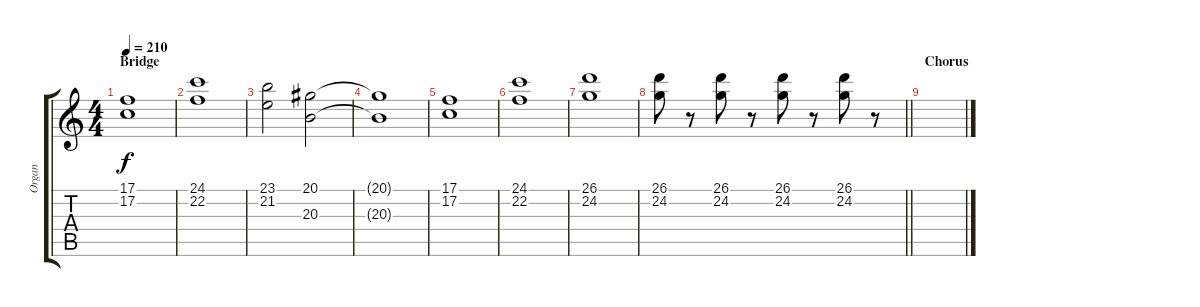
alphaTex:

\track ("Organ" "Organ") {instrument rockorgan}
\staff {score tabs}
\tuning (C4 G3 Eb3 Bb2 F2 C2) {hide}
\ts (4 4)
\section ("" "Bridge")
\tempo 210
\clef g2
\ks c
(17.1 17.2).1{dy f} |
(24.1 22.2).1 |
(23.1 21.2).2 (20.1 20.3).2 |
(20.1{t} 20.3{t}).1 |
(17.1 17.2).1 |
(24.1 22.2).1 |
(26.1 24.2).1 |
\barLineRight lightlight
(26.1 24.2).8 r.8 (26.1 24.2).8 r.8 (26.1 24.2).8 r.8 (26.1 24.2).8 r.8 |
\section ("" "Chorus")
